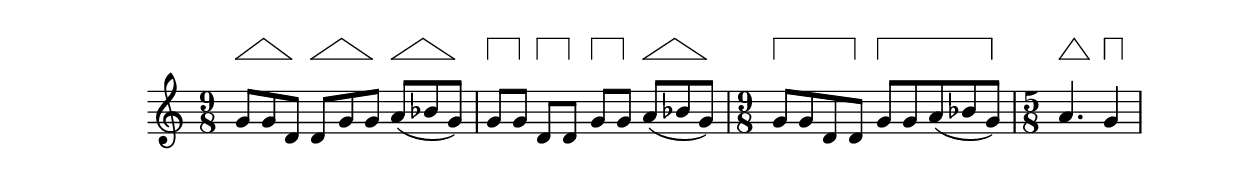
% DO NOT EDIT this file manually; it is automatically
% generated from Documentation/snippets/new
% Make any changes in Documentation/snippets/new/
% and then run scripts/auxiliar/makelsr.py
%
% This file is in the public domain.
%% Note: this file works from version 2.13.36
\version "2.13.36"

\header {
%% Translation of GIT committish: 91eeed36c877fe625d957437d22081721c8c6345
  texidoces = "
La agrupación de pulsos dentro de un compás está controlada por la
propiedad de contexto @code{beatStructure}.  Hay establecidos valores
de @code{beatStructure} para muchos tipos de compases en
@file{scm/time-signature-settings.scm}.  Los valores de
@code{beatStructure} se pueden cambiar o establecer con @code{\\set}.
Como alternativa, se puede usar la función de Scheme
@code{set-time-signature} para establecer tanto el compás como la
estructura de pulsos.  @code{set-time-signature} acepta tres
argumentos: el número de pulsos, la longitud del pulso y la agrupación
interna de los pulsos en el compás.  Tanto @code{\\time} como
@code{set-time-signature} se aplican al contexto @code{Timing}, por lo
que no restablecen los valores de @code{beatStructure} ni de
@code{baseMoment} que se establezcan en otros contextos de nivel
inferior, como @code{Voice}.

Si el grabador @code{Measure_grouping_engraver} está incluido en uno
de los contextos de presentación, se imprimirán signos de agrupación
de pulsos.  Estos símbolos facilitan la lectura de música moderna
rítmicamente compleja.  En este ejemplo, el compás de 9/8 se agrupa
según dos patrones distintos utilizando los dos métodos, mientras que
el compás de 5/8 se agrupa de acuerdo con el ajuste predeterminado que
está en @file{scm/time-signature-settings.scm}:

"
doctitlees = "Símbolos de dirección y símbolos de agrupación de compás"


%% Translation of GIT committish: 0a868be38a775ecb1ef935b079000cebbc64de40
  texidocde = "
Optionen, mit denen die Balken in einem Takt gruppiert werden, sind
durch die Scheme-Funktion @code{set-time-signature} erhältlich, die
drei Argumente braucht:  Die Zahl der Taktschläge, die Länge des
Schlages und die interne gruppieren von Balken in dem Takt.  Wenn der
@code{Measure_grouping_engraver} hinzugefügt worden ist, erstellt
diese Funktion auch @code{MeasureGrouping}-(Taktgruppen)-Zeichen.  Derartige
Zeichen erleichtern das Lesen von rhythmisch komplexer Musik.  In dem
Beispiel ist der 9/8-Takt in 2, 2, 2 und 3 aufgeteilt.  Das wird
der @code{set-time-signature}-Funktion als das dritte Argument mitgegeben:
@code{'(2 2 2 3)}:

"
  doctitlede = "Dirigierzeichen Taktgruppenzeichen"



%% Translation of GIT committish: 190a067275167c6dc9dd0afef683d14d392b7033
  texidocfr = "
Les règles de ligature par mesure sont gérées par la propriété
@code{beatStructure}.  Ses valeurs par défaut sont répertoriées, par
métrique, dans le fichier @code{scm/@/time-@/signature@/-settings@/.scm}.  Elles
sont modifiables grâce à la commande @code{\\set}.
La fonction Scheme @code{set-time-signature} permet quant à elle de
définir à la fois la métrique et la pulsation.  Celle-ci prend trois
arguments@tie{}: le nombre de pulsations, la durée de la pulsation et le
regroupement des pulsations dans la mesure.   @code{\\time} et
@code{set-time-signature} s'appliquent tous deux au contexte
@code{Timing}@tie{}; ils ne redéfiniront donc pas les valeurs de
@code{beatStructure} ou @code{baseMoment} lorsque qu'elles sont
modifiées dans un contexte de niveau inférieur comme @code{Voice} par
exemple.
Si l'on fait appel au @code{Measure_grouping_engraver}, la fonction
@code{set-time-signature} créera aussi des symboles
@code{MeasureGrouping}.  Ces symboles aident à la lecture des œuvres
modernes à la rythmique complexe.  Dans l'exemple qui suit, la mesure à
9/8 est divisée en 2, 2, 2 et 3, alors que la mesure à 5/8 répond aux
règles par défaut contenues dans le fichier @w{@code{scm/@/beam@/-settings@/.scm}}.

"
  doctitlefr = "Signes de direction signes de sous-groupe"

  lsrtags = "rhythms"
  texidoc = "
Beat grouping within a measure is controlled by the context property
@code{beatStructure}.  Values of @code{beatStructure} are
established for many time signatures in
@file{scm/time-signature-settings.scm}.  Values of @code{beatStructure}
can be changed or set with @code{\\set}.
Alternatively, the
Scheme function @code{set-time-signature} can be used to both
set the time signature and establish the beat structure.
@code{set-time-signature}, takes three arguments: the
number of beats, the beat length, and the internal grouping of beats in
the measure.  @code{\\time} and @code{set-time-signature} both apply
to the @code{Timing} context, so they will not reset values of
@code{beatStructure} or @code{baseMoment} that are set in
other lower-level contexts, such as @code{Voice}.

If the @code{Measure_grouping_engraver} is included
in one of the display contexts, measure grouping signs will be
created.  Such signs ease reading rhythmically complex modern music.
In the example, the 9/8 measure is grouped in two different
patterns using the two different methods, while the 5/8 measure
is grouped according to the default setting in
@file{scm/time-signature-settings.scm}:
"
  doctitle = "Conducting signs measure grouping signs"
} % begin verbatim



\score {
  \new Voice \relative c'' {
    \time 9/8
    g8 g d d g g a( bes g) |
    \set Timing.beatStructure = #'(2 2 2 3)
    g8 g d d g g a( bes g) |
    #(set-time-signature 9 8 '(4 5))
    g8 g d d g g a( bes g) |
    \time 5/8
    a4. g4 |
  }
  \layout {
    \context {
      \Staff
      \consists "Measure_grouping_engraver"
    }
  }
}
